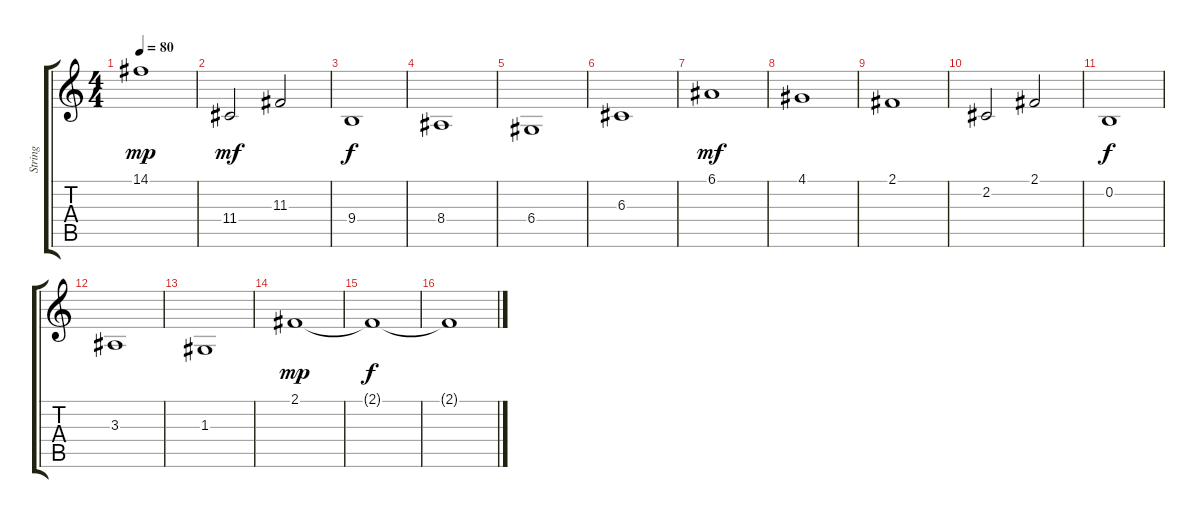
\track ("String" "String") {instrument stringensemble2}
\staff {score tabs}
\tuning (E4 B3 G3 D3 A2 E2) {hide}
\ts (4 4)
\tempo 80
\clef g2
\ks c
14.1.1{dy mp} |
11.4.2{dy mf} 11.3.2 |
9.4.1{dy f} |
8.4.1 |
6.4.1 |
6.3.1 |
6.1.1{dy mf} |
4.1.1 |
2.1.1 |
2.2.2 2.1.2 |
0.2.1{dy f} |
3.3.1 |
1.3.1 |
2.1.1{dy mp} |
2.1{t}.1{dy f} |
2.1{t}.1
